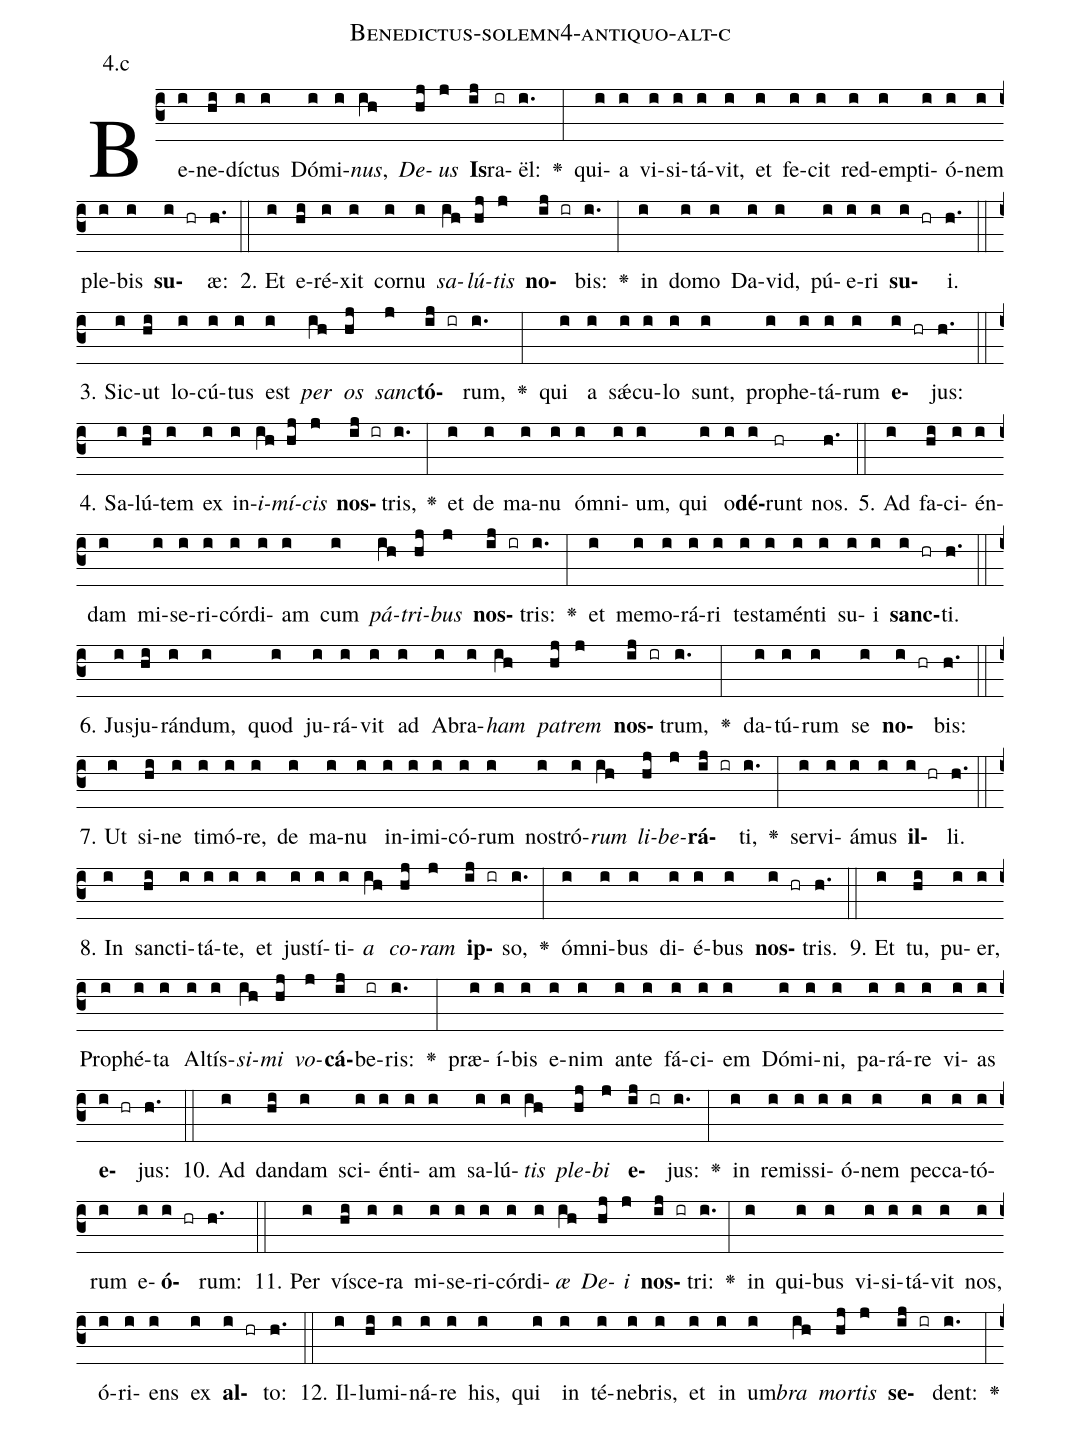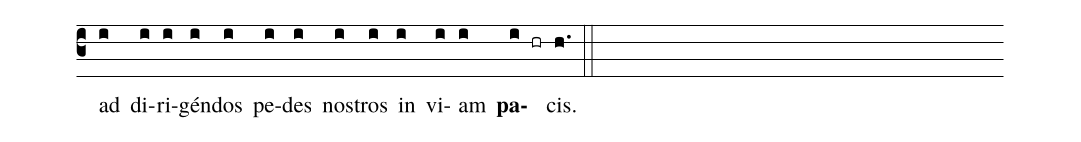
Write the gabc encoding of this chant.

name: Benedictus-solemn4-antiquo-alt-c;
annotation: 4.c;
%%
(c3)Be(i)ne(hi)díc(i)tus(i) Dó(i)mi(i)<i>nus</i>,(ih) <i>De</i>(hj)<i>us</i>(j) <b>Is</b>(ij)ra(ir)ël:(i.) <v>\greheightstar</v>(:) qui(i)a(i) vi(i)si(i)tá(i)vit,(i) et(i) fe(i)cit(i) red(i)emp(i)ti(i)ó(i)nem(i) ple(i)bis(i) <b>su</b>(i hr)æ:(h.) (::)
2. Et(i) e(hi)ré(i)xit(i) cor(i)nu(i) <i>sa</i>(ih)<i>lú</i>(hj)<i>tis</i>(j) <b>no</b>(ij ir)bis:(i.) <v>\greheightstar</v>(:) in(i) do(i)mo(i) Da(i)vid,(i) pú(i)e(i)ri(i) <b>su</b>(i hr)i.(h.) (::)
3. Sic(i)ut(hi) lo(i)cú(i)tus(i) est(i) <i>per</i>(ih) <i>os</i>(hj) <i>sanc</i>(j)<b>tó</b>(ij ir)rum,(i.) <v>\greheightstar</v>(:) qui(i) a(i) sǽ(i)cu(i)lo(i) sunt,(i) pro(i)phe(i)tá(i)rum(i) <b>e</b>(i hr)jus:(h.) (::)
4. Sa(i)lú(hi)tem(i) ex(i) in(i)<i>i</i>(ih)<i>mí</i>(hj)<i>cis</i>(j) <b>nos</b>(ij ir)tris,(i.) <v>\greheightstar</v>(:) et(i) de(i) ma(i)nu(i) óm(i)ni(i)um,(i) qui(i) o(i)<b>dé</b>(i)runt(hr) nos.(h.) (::)
5. Ad(i) fa(hi)ci(i)én(i)dam(i) mi(i)se(i)ri(i)cór(i)di(i)am(i) cum(i) <i>pá</i>(ih)<i>tri</i>(hj)<i>bus</i>(j) <b>nos</b>(ij ir)tris:(i.) <v>\greheightstar</v>(:) et(i) me(i)mo(i)rá(i)ri(i) tes(i)ta(i)mén(i)ti(i) su(i)i(i) <b>sanc</b>(i hr)ti.(h.) (::)
6. Ju(i)sju(hi)rán(i)dum,(i) quod(i) ju(i)rá(i)vit(i) ad(i) A(i)bra(i)<i>ham</i>(ih) <i>pa</i>(hj)<i>trem</i>(j) <b>nos</b>(ij ir)trum,(i.) <v>\greheightstar</v>(:) da(i)tú(i)rum(i) se(i) <b>no</b>(i hr)bis:(h.) (::)
7. Ut(i) si(hi)ne(i) ti(i)mó(i)re,(i) de(i) ma(i)nu(i) in(i)i(i)mi(i)có(i)rum(i) nos(i)tró(i)<i>rum</i>(ih) <i>li</i>(hj)<i>be</i>(j)<b>rá</b>(ij ir)ti,(i.) <v>\greheightstar</v>(:) ser(i)vi(i)á(i)mus(i) <b>il</b>(i hr)li.(h.) (::)
8. In(i) sanc(hi)ti(i)tá(i)te,(i) et(i) jus(i)tí(i)ti(i)<i>a</i>(ih) <i>co</i>(hj)<i>ram</i>(j) <b>ip</b>(ij ir)so,(i.) <v>\greheightstar</v>(:) óm(i)ni(i)bus(i) di(i)é(i)bus(i) <b>nos</b>(i hr)tris.(h.) (::)
9. Et(i) tu,(hi) pu(i)er,(i) Pro(i)phé(i)ta(i) Al(i)tís(i)<i>si</i>(ih)<i>mi</i>(hj) <i>vo</i>(j)<b>cá</b>(ij)be(ir)ris:(i.) <v>\greheightstar</v>(:) præ(i)í(i)bis(i) e(i)nim(i) an(i)te(i) fá(i)ci(i)em(i) Dó(i)mi(i)ni,(i) pa(i)rá(i)re(i) vi(i)as(i) <b>e</b>(i hr)jus:(h.) (::)
10. Ad(i) dan(hi)dam(i) sci(i)én(i)ti(i)am(i) sa(i)lú(i)<i>tis</i>(ih) <i>ple</i>(hj)<i>bi</i>(j) <b>e</b>(ij ir)jus:(i.) <v>\greheightstar</v>(:) in(i) re(i)mis(i)si(i)ó(i)nem(i) pec(i)ca(i)tó(i)rum(i) e(i)<b>ó</b>(i hr)rum:(h.) (::)
11. Per(i) ví(hi)sce(i)ra(i) mi(i)se(i)ri(i)cór(i)di(i)<i>æ</i>(ih) <i>De</i>(hj)<i>i</i>(j) <b>nos</b>(ij ir)tri:(i.) <v>\greheightstar</v>(:) in(i) qui(i)bus(i) vi(i)si(i)tá(i)vit(i) nos,(i) ó(i)ri(i)ens(i) ex(i) <b>al</b>(i hr)to:(h.) (::)
12. Il(i)lu(hi)mi(i)ná(i)re(i) his,(i) qui(i) in(i) té(i)ne(i)bris,(i) et(i) in(i) um(i)<i>bra</i>(ih) <i>mor</i>(hj)<i>tis</i>(j) <b>se</b>(ij ir)dent:(i.) <v>\greheightstar</v>(:) ad(i) di(i)ri(i)gén(i)dos(i) pe(i)des(i) nos(i)tros(i) in(i) vi(i)am(i) <b>pa</b>(i hr)cis.(h.) (::)
